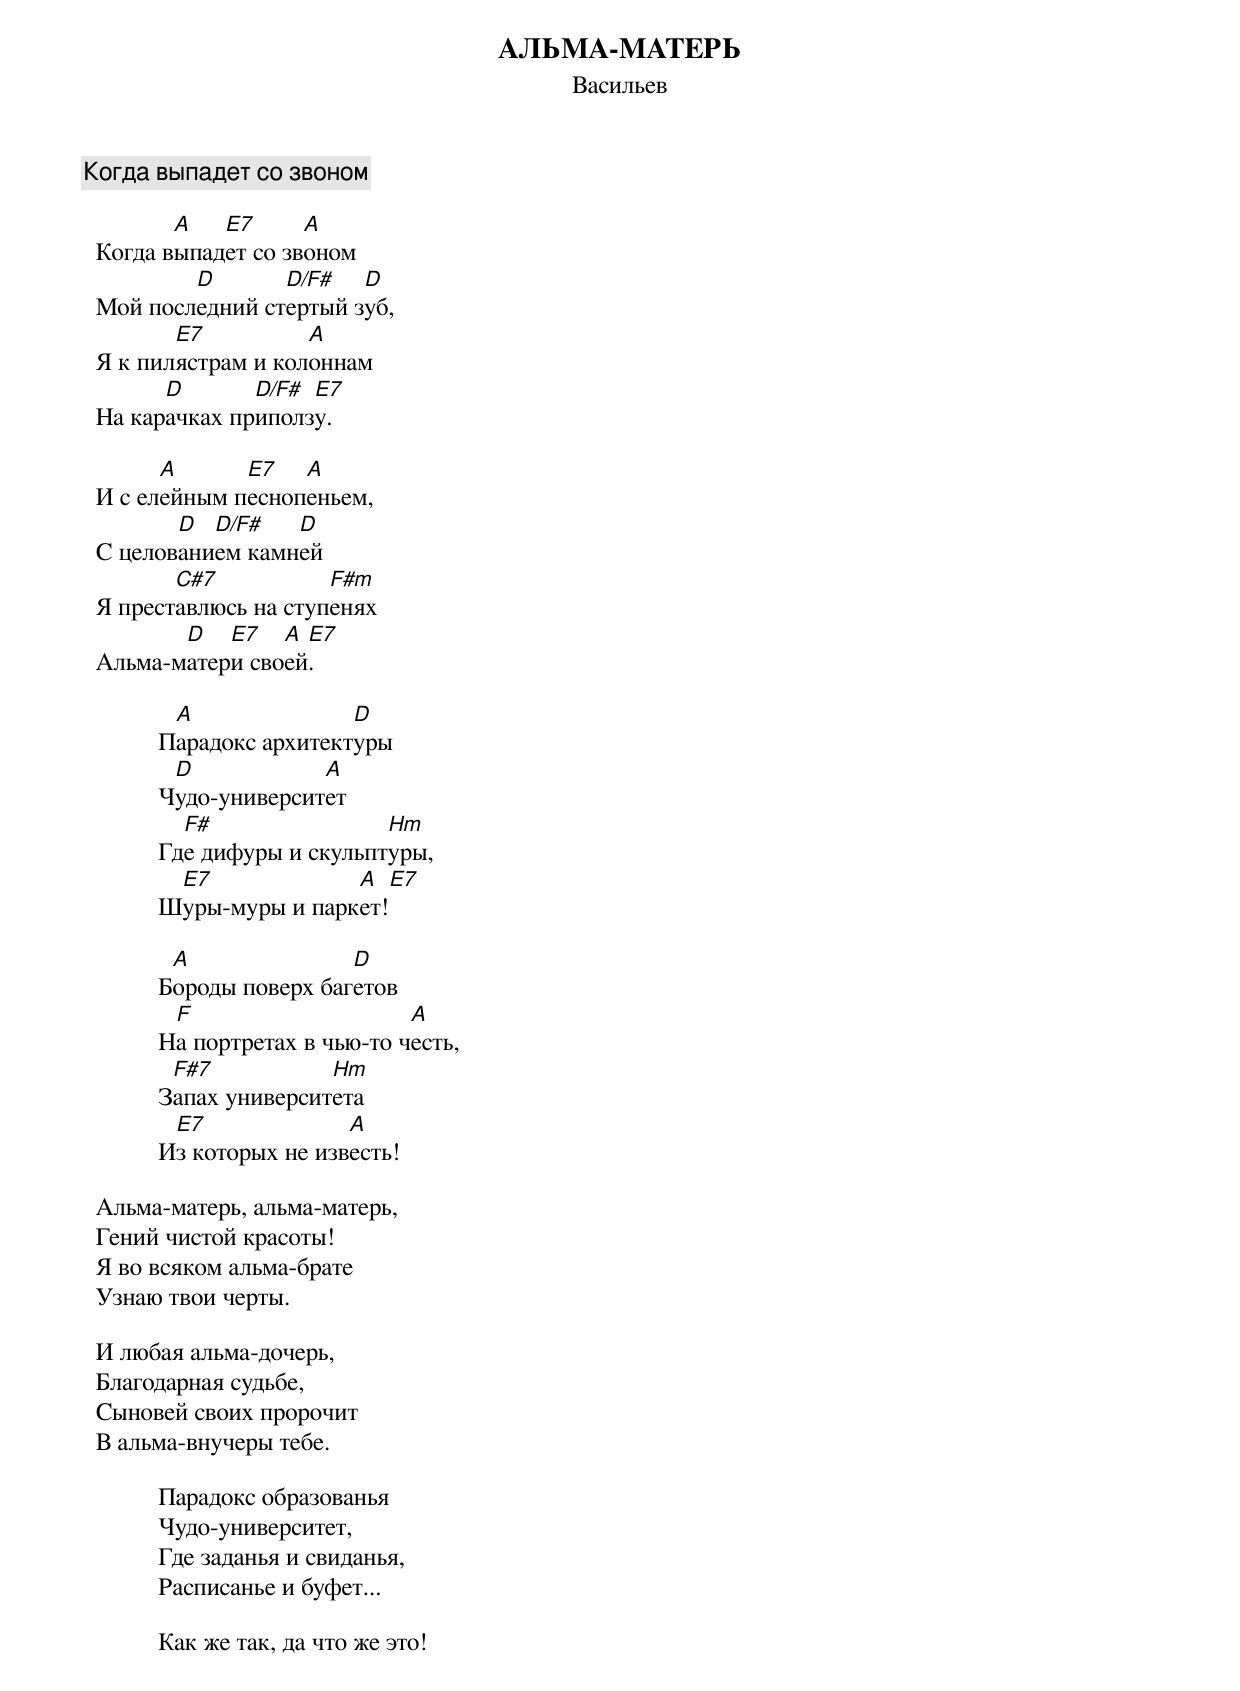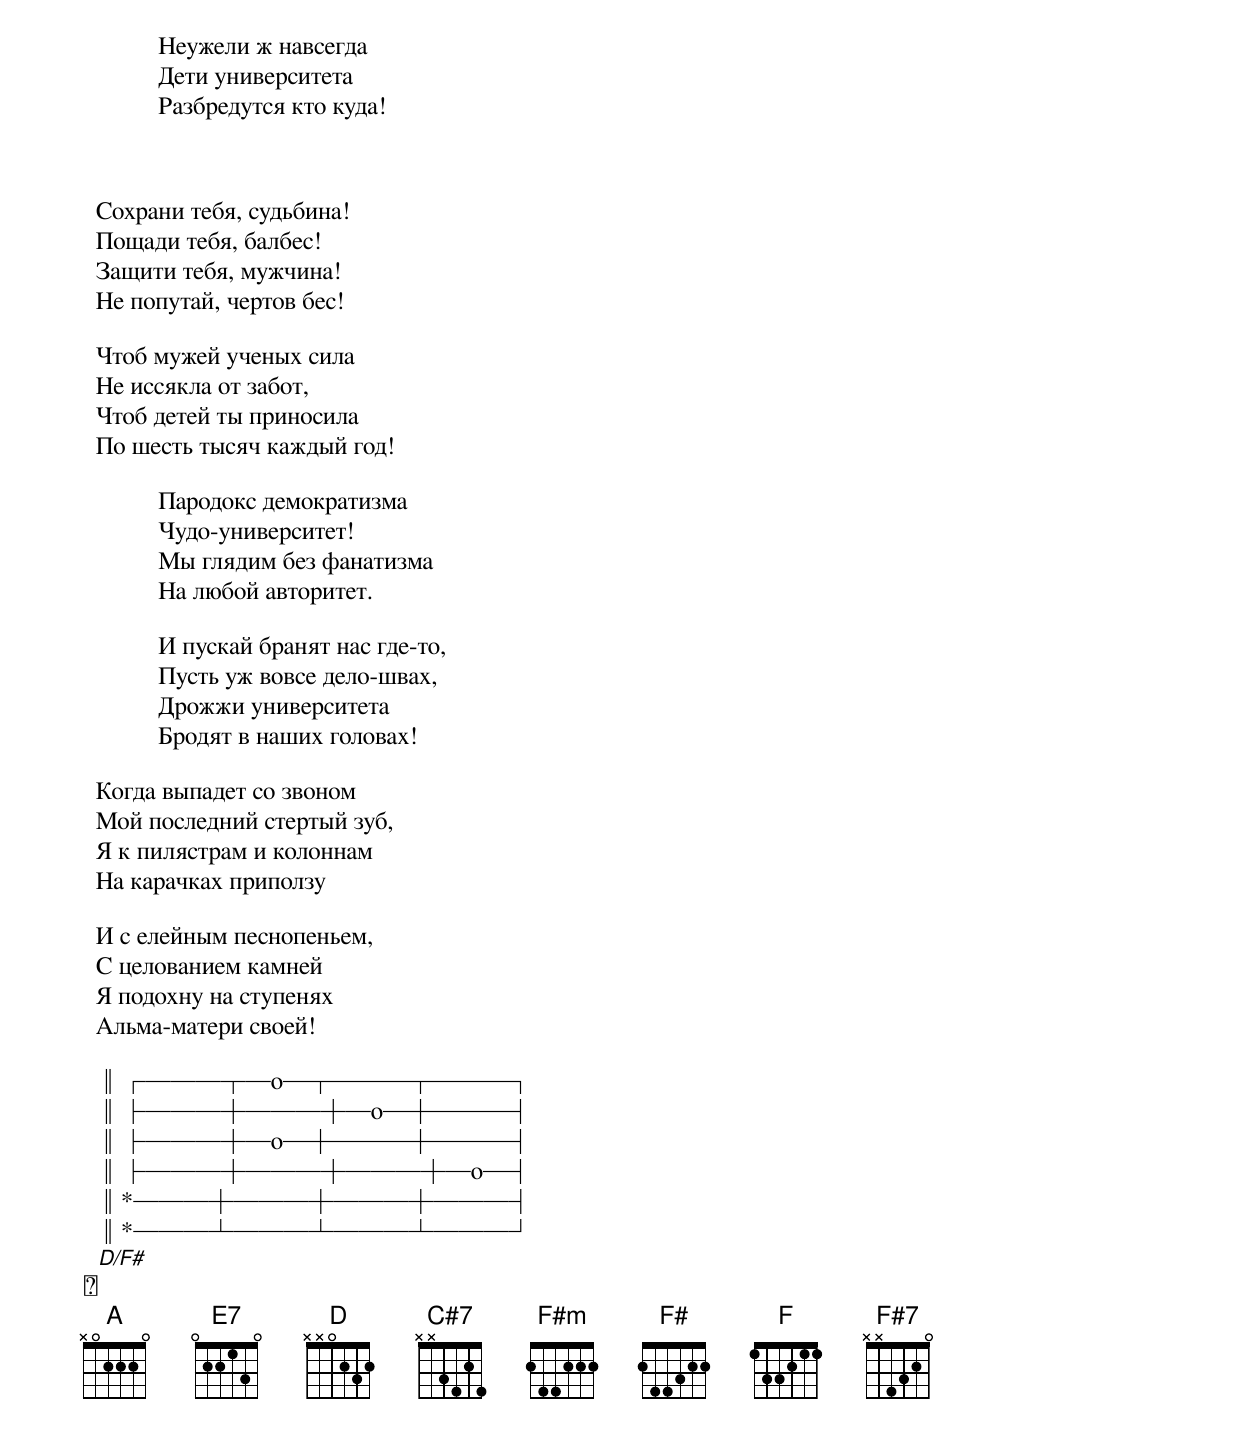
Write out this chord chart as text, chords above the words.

АЛЬМА-МАТЕРЬ
Васильев
Когда выпадет со звоном

         A   E7      A
  Когда выпадет со звоном
          D       D/F#   D
  Мой последний стертый зуб,
         E7          A
  Я к пилястрам и колоннам
        D       D/F# E7
  На карачках приползу.

        A      E7   A
  И с елейным песнопеньем,
         D  D/F#   D
  С целованием камней
         C#7           F#m
  Я преставлюсь на ступенях
         D   E7   A E7
  Альма-матери своей.

             A               D
            Парадокс архитектуры
             D            A
            Чудо-университет
              F#                Hm
            Где дифуры и скульптуры,
             E7             A  E7
            Шуры-муры и паркет!

             A               D
            Бороды поверх багетов
             F                     A
            На портретах в чью-то честь,
             F#7           Hm
            Запах университета
             E7              A
            Из которых не известь!

  Альма-матерь, альма-матерь,
  Гений чистой красоты!
  Я во всяком альма-брате
  Узнаю твои черты.

  И любая альма-дочерь,
  Благодарная судьбе,
  Сыновей своих пророчит
  В альма-внучеры тебе.

            Парадокс образованья
            Чудо-университет,
            Где заданья и свиданья,
            Расписанье и буфет...

            Как же так, да что же это!
            Неужели ж навсегда
            Дети университета
            Разбредутся кто куда!



  Сохрани тебя, судьбина!
  Пощади тебя, балбес!
  Защити тебя, мужчина!
  Не попутай, чертов бес!

  Чтоб мужей ученых сила
  Не иссякла от забот,
  Чтоб детей ты приносила
  По шесть тысяч каждый год!

            Пародокс демократизма
            Чудо-университет!
            Мы глядим без фанатизма
            На любой авторитет.

            И пускай бранят нас где-то,
            Пусть уж вовсе дело-швах,
            Дрожжи университета
            Бродят в наших головах!

  Когда выпадет со звоном
  Мой последний стертый зуб,
  Я к пилястрам и колоннам
  На карачках приползу

  И с елейным песнопеньем,
  С целованием камней
  Я подохну на ступенях
  Альма-матери своей!

  ║┌───┬─o─┬───┬───┐
  ║├───┼───┼─o─┼───┤
  ║├───┼─o─┼───┼───┤
  ║├───┼───┼───┼─o─┤
  ║*───┼───┼───┼───┤
  ║*───┴───┴───┴───┘
         D/F#

